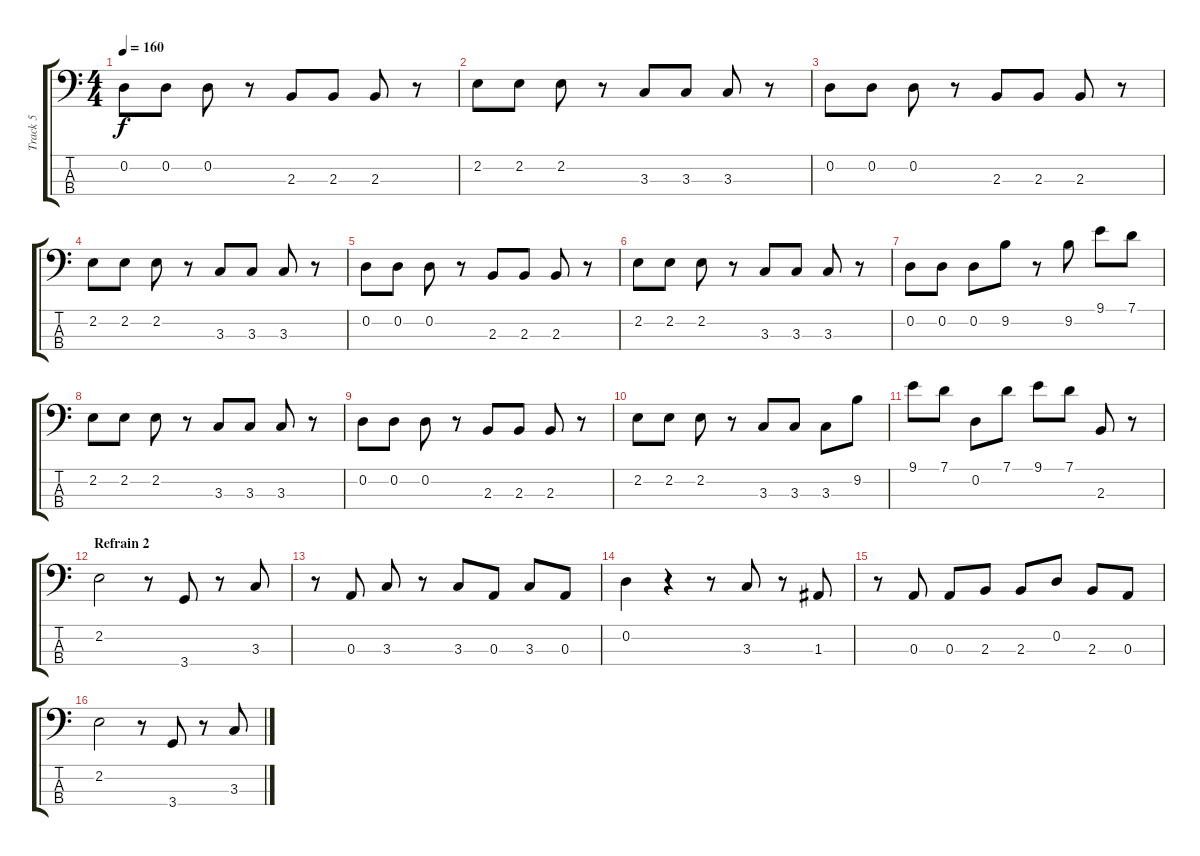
\track ("Track 5" "Track 5") {instrument electricbassfinger}
\staff {score tabs}
\tuning (G2 D2 A1 E1) {hide}
\ts (4 4)
\tempo 160
\clef f4
\ks c
0.2.8{dy f} 0.2.8 0.2.8 r.8 2.3.8 2.3.8 2.3.8 r.8 |
2.2.8 2.2.8 2.2.8 r.8 3.3.8 3.3.8 3.3.8 r.8 |
0.2.8 0.2.8 0.2.8 r.8 2.3.8 2.3.8 2.3.8 r.8 |
2.2.8 2.2.8 2.2.8 r.8 3.3.8 3.3.8 3.3.8 r.8 |
0.2.8 0.2.8 0.2.8 r.8 2.3.8 2.3.8 2.3.8 r.8 |
2.2.8 2.2.8 2.2.8 r.8 3.3.8 3.3.8 3.3.8 r.8 |
0.2.8 0.2.8 0.2.8 9.2.8 r.8 9.2.8 9.1.8 7.1.8 |
2.2.8 2.2.8 2.2.8 r.8 3.3.8 3.3.8 3.3.8 r.8 |
0.2.8 0.2.8 0.2.8 r.8 2.3.8 2.3.8 2.3.8 r.8 |
2.2.8 2.2.8 2.2.8 r.8 3.3.8 3.3.8 3.3.8 9.2.8 |
9.1.8 7.1.8 0.2.8 7.1.8 9.1.8 7.1.8 2.3.8 r.8 |
\section ("" "Refrain 2")
2.2.2 r.8 3.4.8 r.8 3.3.8 |
r.8 0.3.8 3.3.8 r.8 3.3.8 0.3.8 3.3.8 0.3.8 |
0.2.4 r.4 r.8 3.3.8 r.8 1.3.8 |
r.8 0.3.8 0.3.8 2.3.8 2.3.8 0.2.8 2.3.8 0.3.8 |
2.2.2 r.8 3.4.8 r.8 3.3.8
